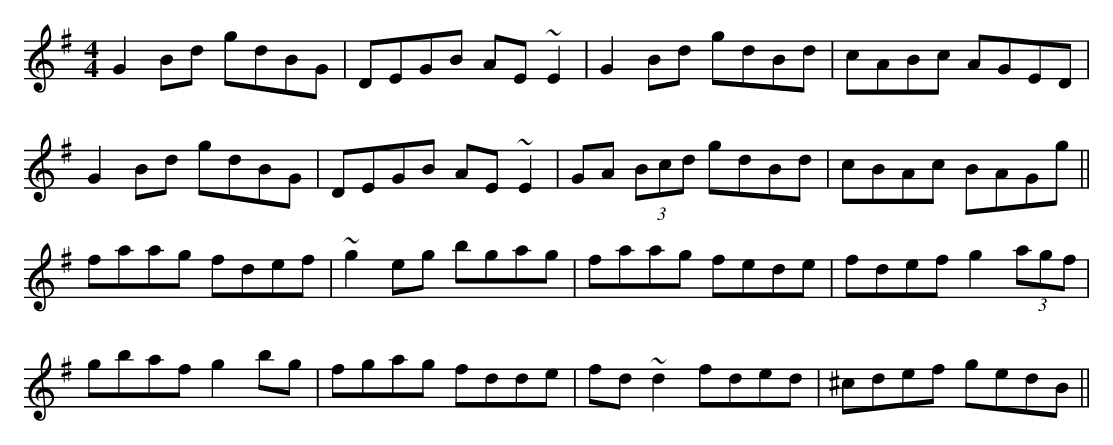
X:1
M:4/4
K:G
G2Bd gdBG|DEGB AE~E2|G2Bd gdBd|cABc AGED|
G2Bd gdBG|DEGB AE~E2|GA (3Bcd gdBd|cBAc BAGg||
faag fdef|~g2eg bgag|faag fede|fdef g2 (3agf|
gbaf g2bg|fgag fdde|fd~d2 fded|^cdef gedB||
